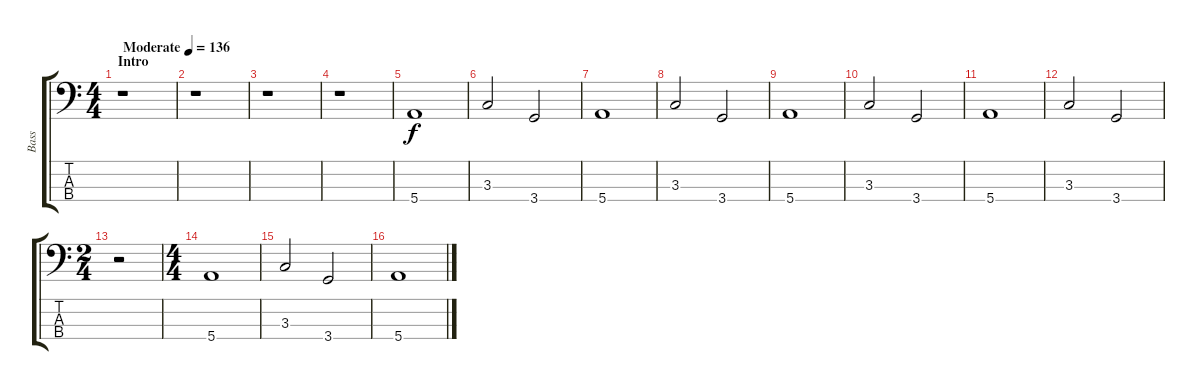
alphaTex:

\track ("Bass" "Bass") {instrument electricbassfinger}
\staff {score tabs}
\tuning (G2 D2 A1 E1) {hide}
\ts (4 4)
\section ("" "Intro")
\tempo (136 "Moderate")
\clef f4
\ks c
r.1{dy f instrument electricbassfinger} |
r.1 |
r.1 |
r.1 |
5.4.1 |
3.3.2 3.4.2 |
5.4.1 |
3.3.2 3.4.2 |
5.4.1 |
3.3.2 3.4.2 |
5.4.1 |
3.3.2 3.4.2 |
\ts (2 4)
r.2 |
\ts (4 4)
5.4.1 |
3.3.2 3.4.2 |
5.4.1
